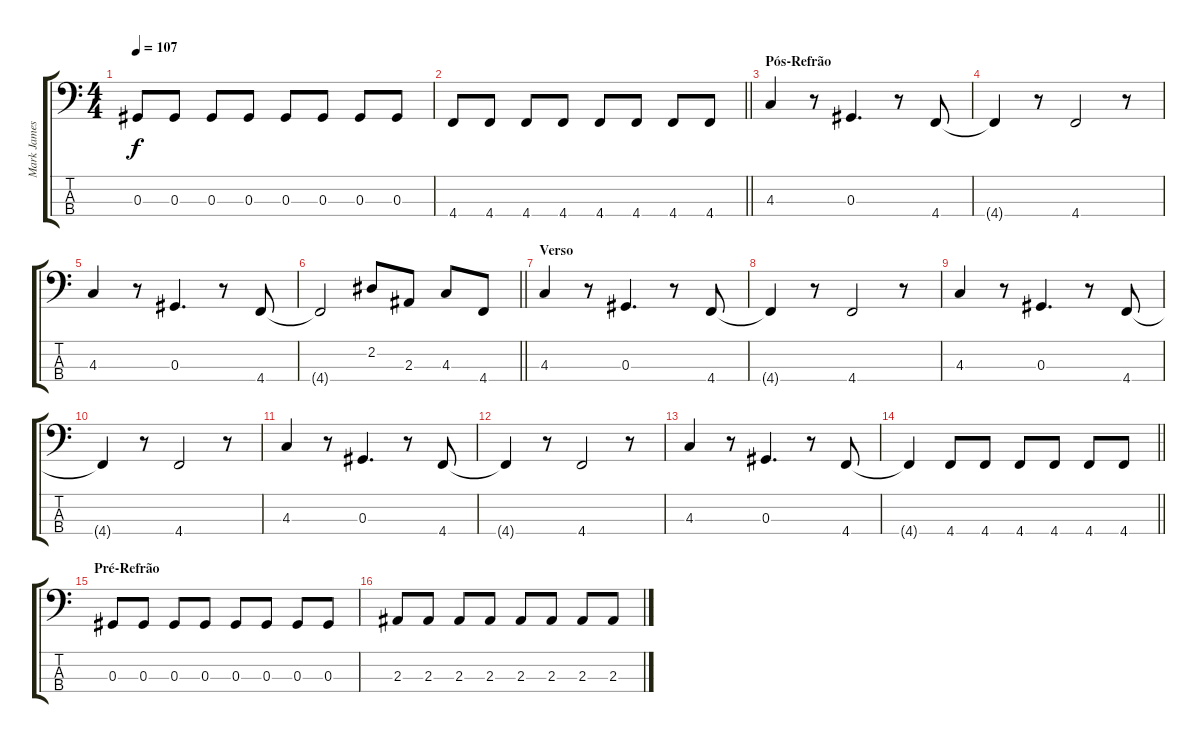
\track ("Mark James" "Mark James") {instrument electricbassfinger}
\staff {score tabs}
\tuning (Gb2 Db2 Ab1 Db1) {hide}
\ts (4 4)
\tempo 107
\clef f4
\ks c
0.3.8{dy f} 0.3.8 0.3.8 0.3.8 0.3.8 0.3.8 0.3.8 0.3.8 |
\barLineRight lightlight
4.4.8 4.4.8 4.4.8 4.4.8 4.4.8 4.4.8 4.4.8 4.4.8 |
\section ("" "Pós-Refrão")
4.3.4 r.8 0.3.4{d} r.8 4.4.8 |
4.4{t}.4 r.8 4.4.2 r.8 |
4.3.4 r.8 0.3.4{d} r.8 4.4.8 |
\barLineRight lightlight
4.4{t}.2 2.2.8 2.3.8 4.3.8 4.4.8 |
\section ("" "Verso")
4.3.4 r.8 0.3.4{d} r.8 4.4.8 |
4.4{t}.4 r.8 4.4.2 r.8 |
4.3.4 r.8 0.3.4{d} r.8 4.4.8 |
4.4{t}.4 r.8 4.4.2 r.8 |
4.3.4 r.8 0.3.4{d} r.8 4.4.8 |
4.4{t}.4 r.8 4.4.2 r.8 |
4.3.4 r.8 0.3.4{d} r.8 4.4.8 |
\barLineRight lightlight
4.4{t}.4 4.4.8 4.4.8 4.4.8 4.4.8 4.4.8 4.4.8 |
\section ("" "Pré-Refrão")
0.3.8 0.3.8 0.3.8 0.3.8 0.3.8 0.3.8 0.3.8 0.3.8 |
2.3.8 2.3.8 2.3.8 2.3.8 2.3.8 2.3.8 2.3.8 2.3.8
